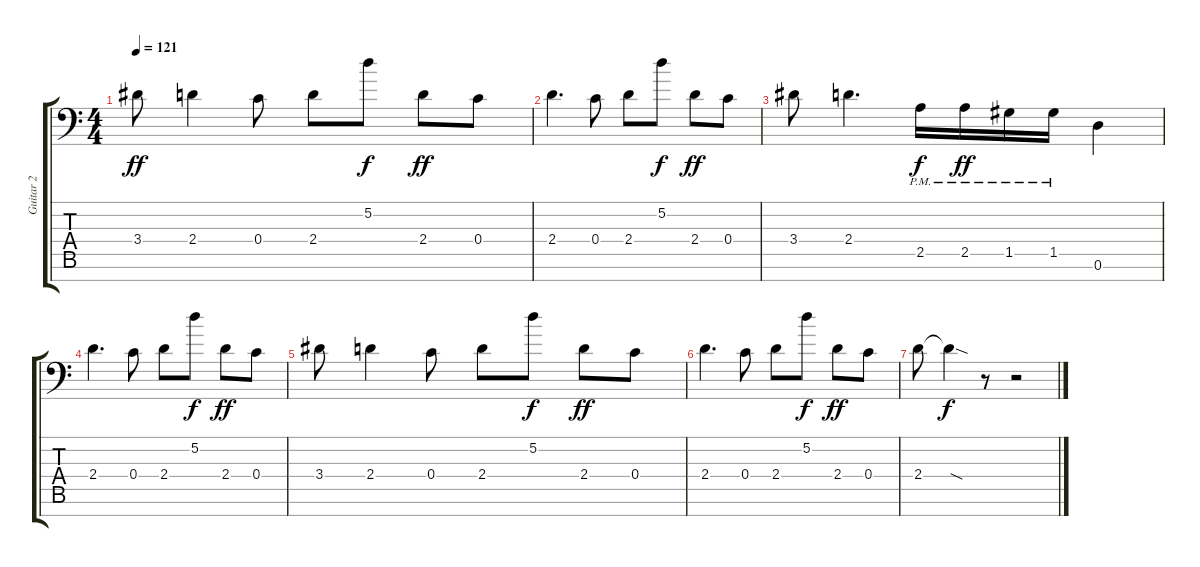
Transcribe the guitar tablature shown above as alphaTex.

\track ("Guitar 2" "Guitar 2") {instrument distortionguitar}
\staff {score tabs}
\tuning (D4 A3 F3 C3 G2 D2 A1) {hide}
\ts (4 4)
\tempo 121
\clef f4
\ks c
3.4.8{dy ff} 2.4.4 0.4.8 2.4.8 5.2.8{dy f} 2.4.8{dy ff} 0.4.8 |
2.4.4{d volume 0} 0.4.8 2.4.8 5.2.8{dy f} 2.4.8{dy ff} 0.4.8 |
3.4.8 2.4.4{d} 2.5{pm}.16{dy f} 2.5{pm}.16{dy ff} 1.5{pm}.16 1.5{pm}.16 0.6.4 |
2.4.4{d} 0.4.8 2.4.8 5.2.8{dy f} 2.4.8{dy ff} 0.4.8 |
3.4.8 2.4.4 0.4.8 2.4.8 5.2.8{dy f} 2.4.8{dy ff} 0.4.8 |
2.4.4{d} 0.4.8 2.4.8 5.2.8{dy f} 2.4.8{dy ff} 0.4.8 |
2.4.8 2.4{sod t}.4{dy f} r.8 r.2
